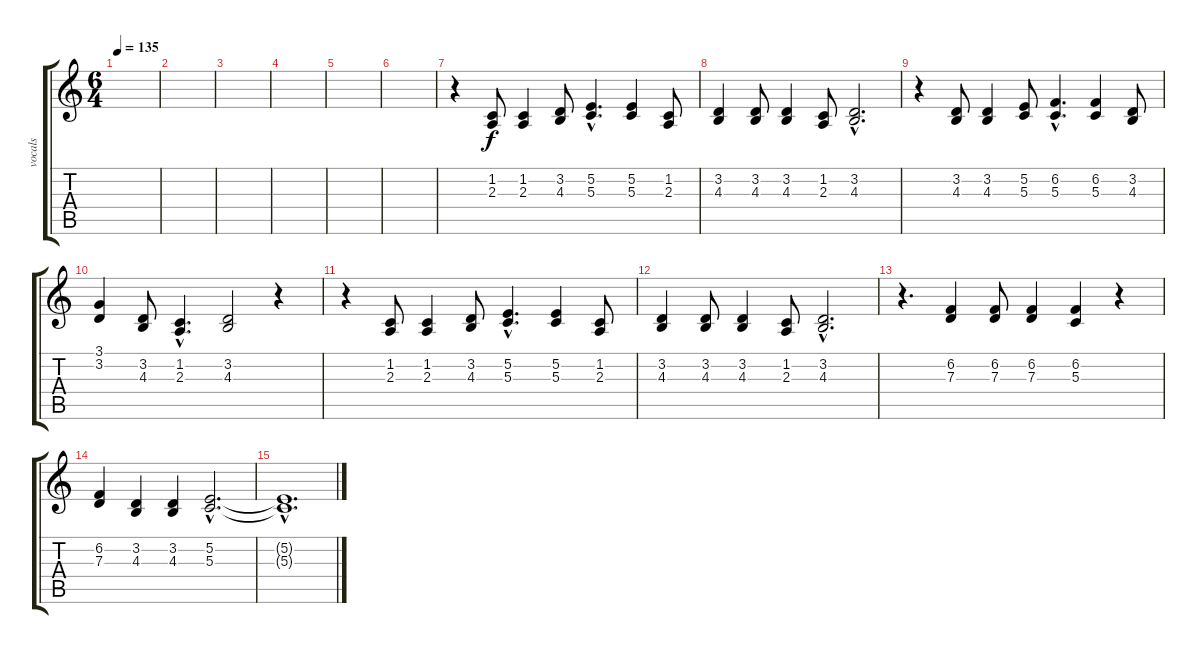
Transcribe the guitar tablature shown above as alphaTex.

\track ("vocals" "vocals") {instrument tangoaccordion}
\staff {score tabs}
\tuning (E4 B3 G3 D3 A2 E2) {hide}
\ts (6 4)
\tempo 135
\clef g2
\ks c
|
|
|
|
|
|
r.4 (1.2 2.3).8 (1.2 2.3).4 (3.2 4.3).8 (5.2{hac} 5.3{hac}).4{d} (5.2 5.3).4 (1.2 2.3).8 |
(3.2 4.3).4 (3.2 4.3).8 (3.2 4.3).4 (1.2 2.3).8 (3.2{hac} 4.3{hac}).2{d} |
r.4 (3.2 4.3).8 (3.2 4.3).4 (5.2 5.3).8 (6.2{hac} 5.3{hac}).4{d} (6.2 5.3).4 (3.2 4.3).8 |
(3.1 3.2).4 (3.2 4.3).8 (1.2{hac} 2.3{hac}).4{d} (3.2 4.3).2 r.4 |
r.4 (1.2 2.3).8 (1.2 2.3).4 (3.2 4.3).8 (5.2{hac} 5.3{hac}).4{d} (5.2 5.3).4 (1.2 2.3).8 |
(3.2 4.3).4 (3.2 4.3).8 (3.2 4.3).4 (1.2 2.3).8 (3.2{hac} 4.3{hac}).2{d} |
r.4{d} (6.2 7.3).4 (6.2 7.3).8 (6.2 7.3).4 (6.2 5.3).4 r.4 |
(6.2 7.3).4 (3.2 4.3).4 (3.2 4.3).4 (5.2{hac} 5.3{hac}).2{d} |
(5.2{hac t} 5.3{hac t}).1{d volume 7}
